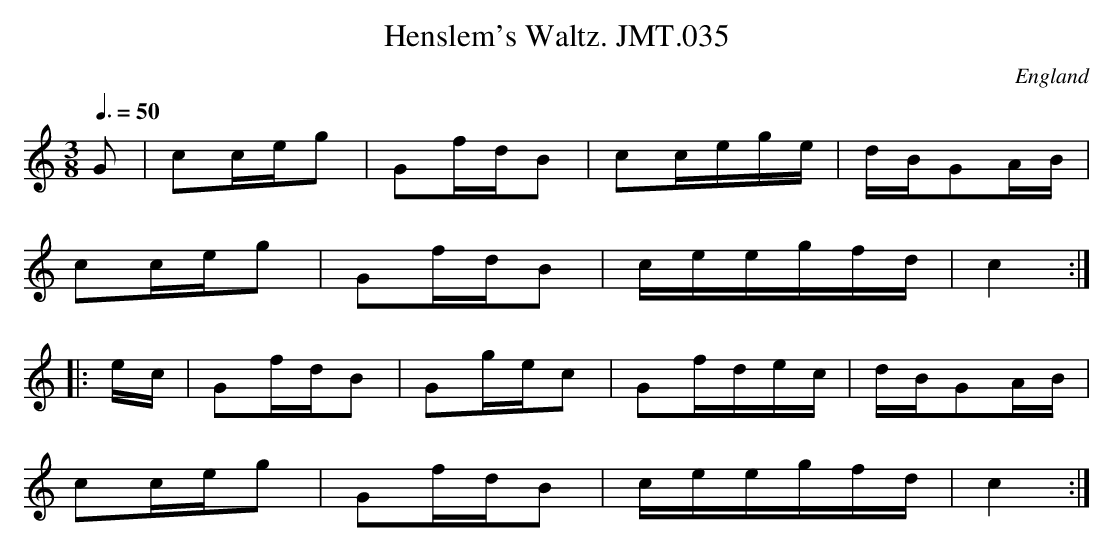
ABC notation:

X:1
T:Henslem's Waltz. JMT.035
L:1/16
M:3/8
O:England
Q:3/8=50
K:C
G2|c2ceg2|G2fdB2|c2cege|dBG2AB|!
c2ceg2|G2fdB2|ceegfd|c4:|!
|:ec|G2fdB2|G2gec2|G2fdec|dBG2AB|!
c2ceg2|G2fdB2|ceegfd|c4:|
